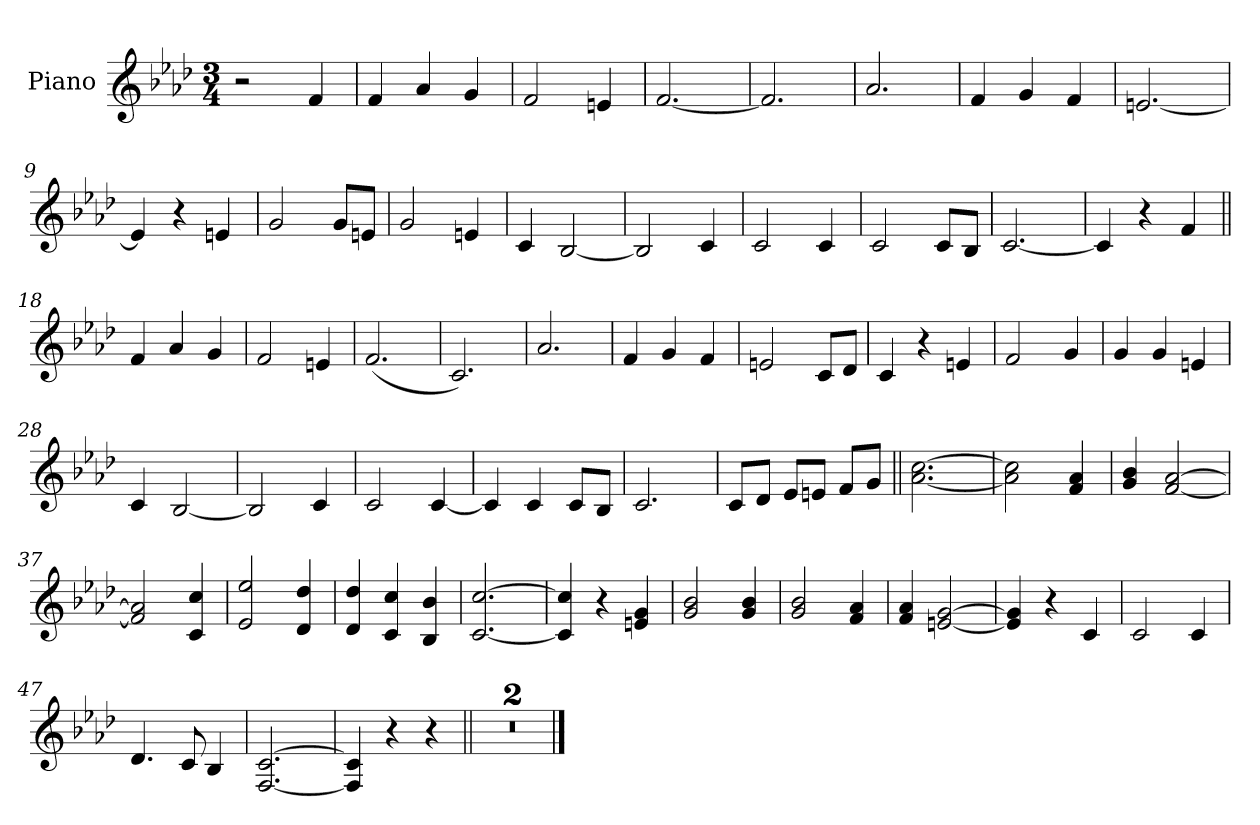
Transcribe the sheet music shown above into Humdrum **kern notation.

**kern
*part1
*staff1
*I"Piano
*I'Pno.
*clefG2
*k[b-e-a-d-]
*M3/4
*MM160
=1
2r
4f
=2
4f
4a-
4g
=3
2f
4en
=4
[2.f
=5
2.f]
=6
2.a-
=7
4f
4g
4f
=8
[2.en
=9
4e]
4r
4en
=10
2g
8gL
8enJ
=11
2g
4en
=12
4c
[2B-
=13
2B-]
4c
=14
2c
4c
=15
2c
8cL
8B-J
=16
[2.c
=17
4c]
4r
4f
=18||
4f
4a-
4g
=19
2f
4en
=20
(<2.f
=21
2.c)
=22
2.a-
=23
4f
4g
4f
=24
2en
8cL
8d-J
=25
4c
4r
4en
=26
2f
4g
=27
4g
4g
4en
=28
4c
[2B-
=29
2B-]
4c
=30
2c
[4c
=31
4c]
4c
8cL
8B-J
=32
2.c
=33
8cL
8d-J
8e-L
8enJ
8fL
8gJ
=34||
[2.a- [2.cc
=35
2a-] 2cc]
4f 4a-
=36
4g 4b-
[2f [2a-
=37
2f] 2a-]
4c 4cc
=38
2e- 2ee-
4d- 4dd-
=39
4d- 4dd-
4c 4cc
4B- 4b-
=40
[2.c [2.cc
=41
4c] 4cc]
4r
4en 4g
=42
2g 2b-
4g 4b-
=43
2g 2b-
4f 4a-
=44
4f 4a-
[2en [2g
=45
4e] 4g]
4r
4c
=46
2c
4c
=47
4.d-
8c
4B-
=48
[2.F [2.c
=49
4F] 4c]
4r
4r
=50||
2.r
=51
2.r
==
*-
